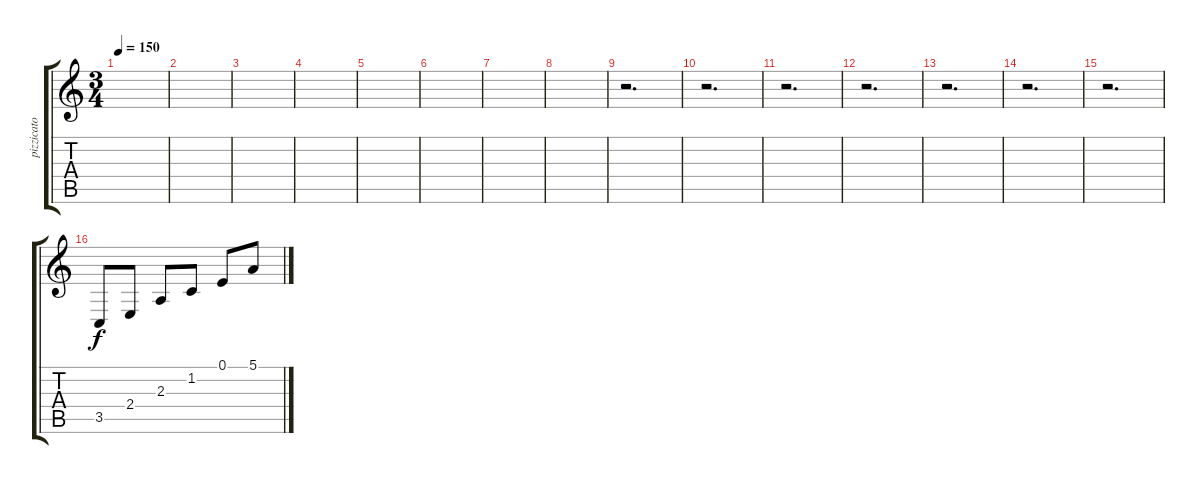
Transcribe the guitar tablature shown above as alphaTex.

\track ("pizzicato effect" "pizzicato ") {instrument pizzicatostrings}
\staff {score tabs}
\tuning (E4 B3 G3 D3 A2 E2) {hide}
\ts (3 4)
\tempo 150
\clef g2
\ks c
|
|
|
|
|
|
|
|
r.2{d} |
r.2{d} |
r.2{d} |
r.2{d} |
r.2{d} |
r.2{d} |
r.2{d} |
3.5.8 2.4.8 2.3.8 1.2.8 0.1.8 5.1.8
